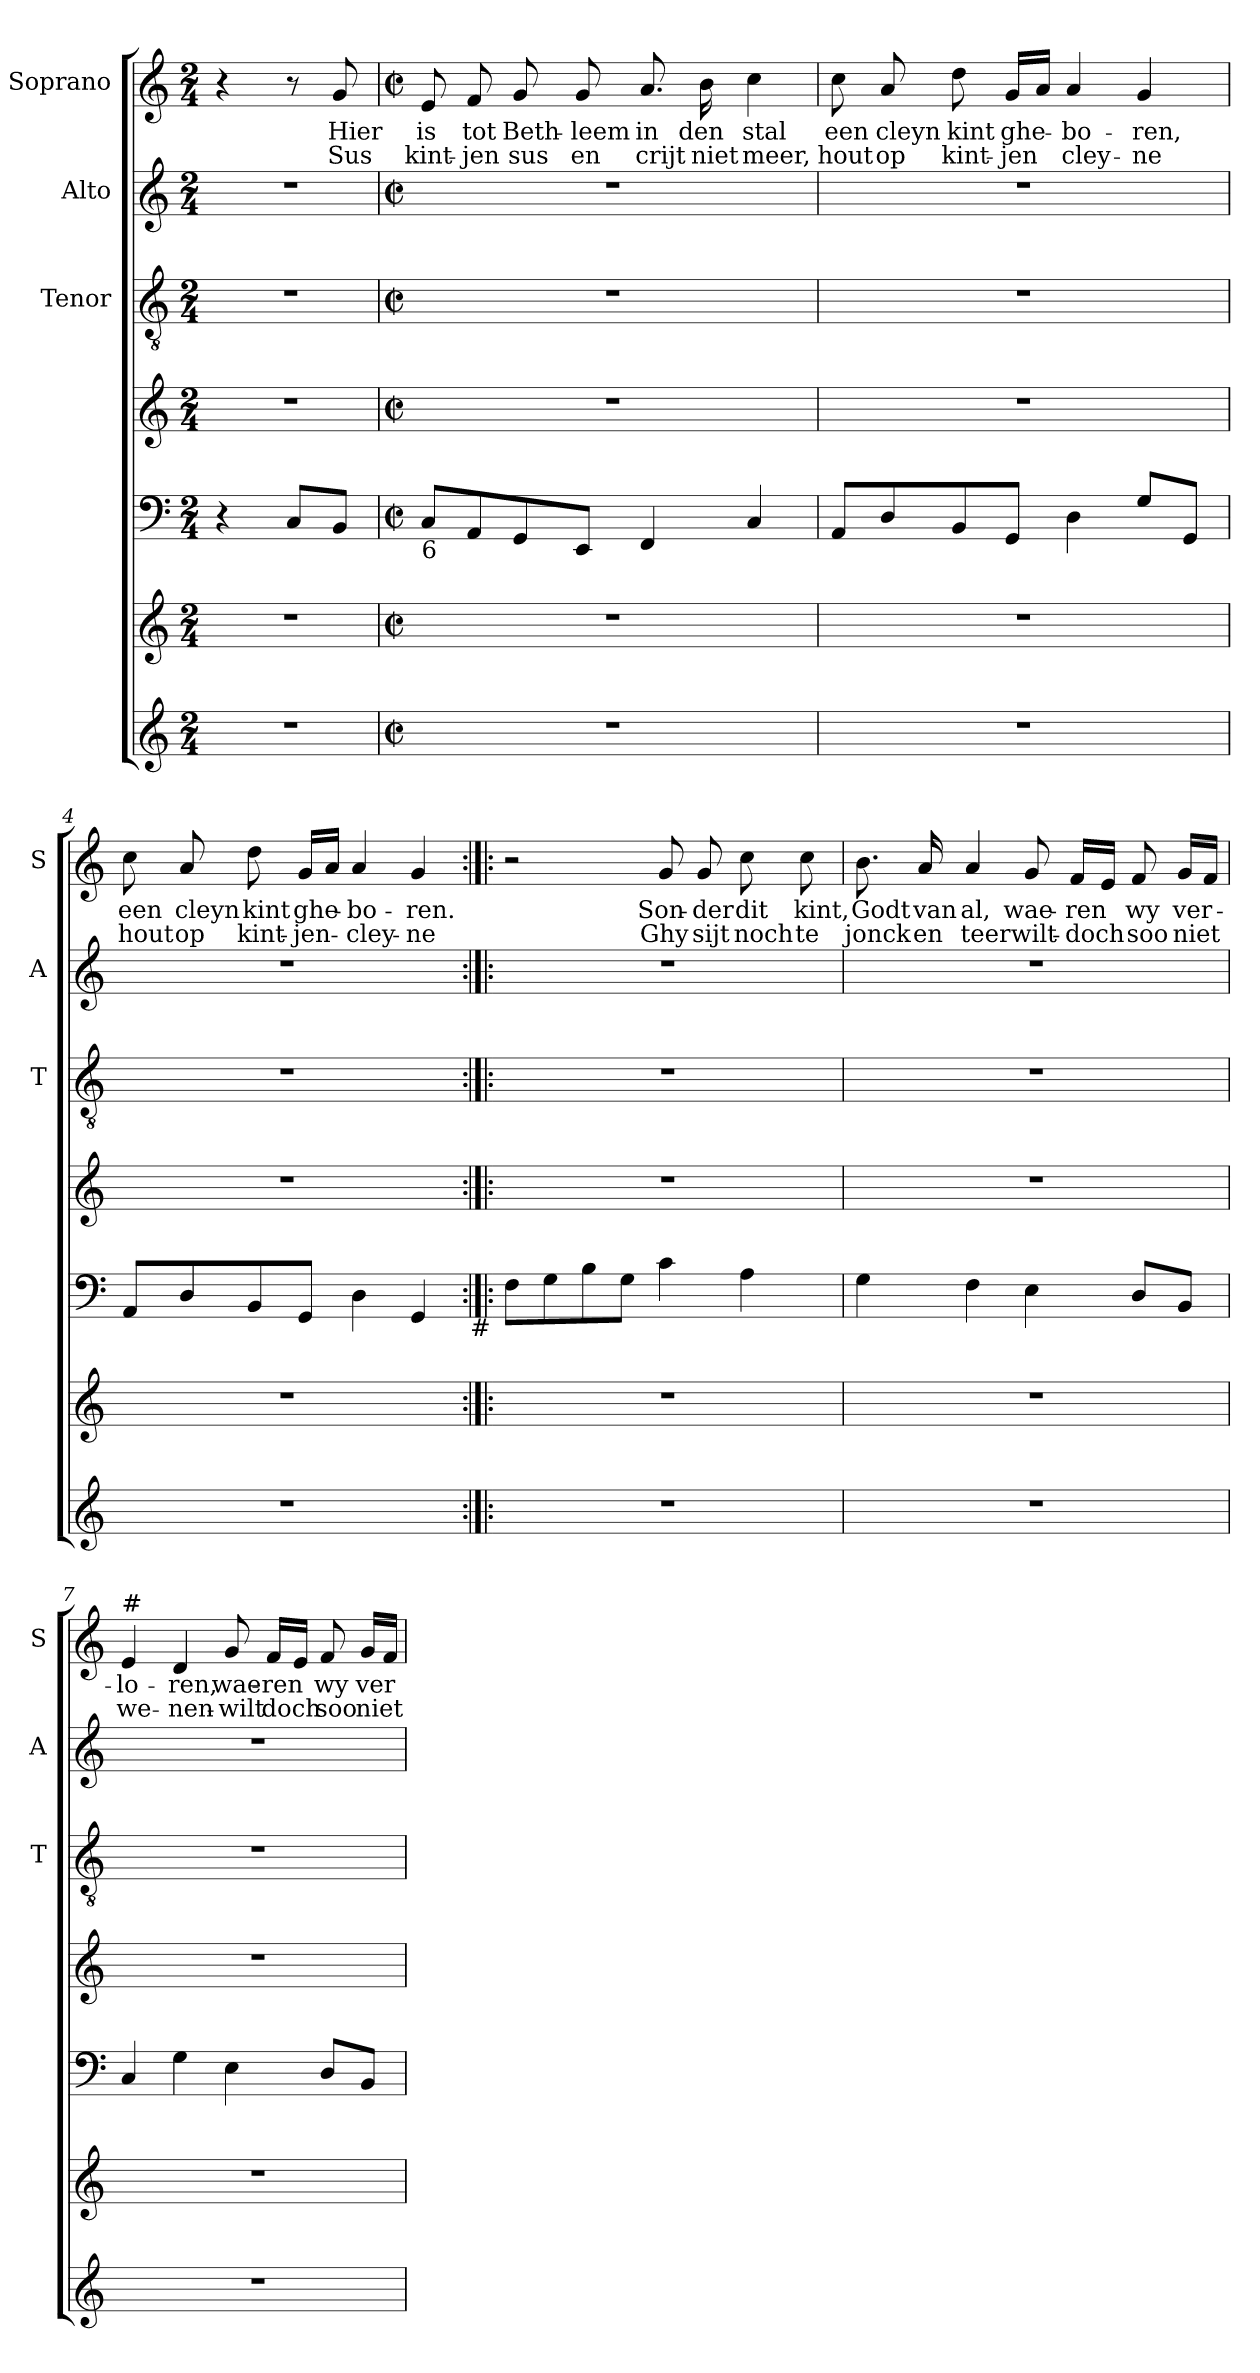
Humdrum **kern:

**kern	**kern	**kern	**kern	**kern	**kern	**kern	**text	**text
*part6	*part5	*part4	*part4	*part3	*part2	*part1	*part1	*part1
*staff7	*staff6	*staff5	*staff4	*staff3	*staff2	*staff1	*staff1	*staff1
*	*	*	*	*I"Tenor	*I"Alto	*I"Soprano	*	*
*	*	*	*	*I'T	*I'A	*I'S	*	*
*clefG2	*clefG2	*clefF4	*clefG2	*clefGv2	*clefG2	*clefG2	*	*
*k[]	*k[]	*k[]	*k[]	*k[]	*k[]	*k[]	*	*
*C:	*C:	*C:	*C:	*C:	*C:	*C:	*	*
*M2/4	*M2/4	*M2/4	*M2/4	*M2/4	*M2/4	*M2/4	*	*
=1	=1	=1	=1	=1	=1	=1	=1	=1
2r	2r	4r	2r	2r	2r	4r	.	.
.	.	8C/L	.	.	.	8ra	.	.
.	.	8BB/J	.	.	.	8g/	Hier	Sus
=2	=2	=2	=2	=2	=2	=2	=2	=2
*M2/2	*M2/2	*M2/2	*M2/2	*M2/2	*M2/2	*M2/2	*	*
*met(c|)	*met(c|)	*met(c|)	*met(c|)	*met(c|)	*met(c|)	*met(c|)	*	*
!	!	!LO:TX:b:t=6	!	!	!	!	!	!
1r	1r	8C/L	1r	1r	1r	8e/	is	kint-
.	.	8AA/	.	.	.	8f/	tot	-jen
.	.	8GG/	.	.	.	8g/	Beth-	sus
.	.	8EE/J	.	.	.	8g/	-leem	en
.	.	4FF/	.	.	.	8.a/	in	crijt
.	.	.	.	.	.	16b\	den	niet
.	.	4C/	.	.	.	4cc\	stal	meer,
=3	=3	=3	=3	=3	=3	=3	=3	=3
1r	1r	8AA/L	1r	1r	1r	8cc\	een	hout
.	.	8D/	.	.	.	8a/	cleyn	op
.	.	8BB/	.	.	.	8dd\	kint	kint-
.	.	8GG/J	.	.	.	16g/LL	ghe-	-jen
.	.	.	.	.	.	16a/JJ	.	.
.	.	4D\	.	.	.	4a/	-bo-	cley-
.	.	8G/L	.	.	.	4g/	-ren,	-ne
.	.	8GG/J	.	.	.	.	.	.
=4	=4	=4	=4	=4	=4	=4	=4	=4
1r	1r	8AA/L	1r	1r	1r	8cc\	een	hout
.	.	8D/	.	.	.	8a/	cleyn	op
.	.	8BB/	.	.	.	8dd\	kint	kint-
.	.	8GG/J	.	.	.	16g/LL	ghe-	-jen-
.	.	.	.	.	.	16a/JJ	.	.
.	.	4D\	.	.	.	4a/	-bo-	-cley-
.	.	4GG/	.	.	.	4g/	-ren.	-ne
!	!	!LO:TX:b:t=#	!	!	!	!	!	!
!!LO:LB:g=z
=5:|!|:	=5:|!|:	=5:|!|:	=5:|!|:	=5:|!|:	=5:|!|:	=5:|!|:	=5:|!|:	=5:|!|:
1r	1r	8F\L	1r	1r	1r	2r	.	.
.	.	8G\	.	.	.	.	.	.
.	.	8B\	.	.	.	.	.	.
.	.	8G\J	.	.	.	.	.	.
.	.	4c\	.	.	.	8g/	Son-	Ghy
.	.	.	.	.	.	8g/	-der	sijt
.	.	4A\	.	.	.	8cc\	dit	noch
.	.	.	.	.	.	8cc\	kint,	te
=6	=6	=6	=6	=6	=6	=6	=6	=6
1r	1r	4G\	1r	1r	1r	8.b\	Godt	jonck
.	.	.	.	.	.	16a/	van	en
.	.	4F\	.	.	.	4a/	al,	teer
.	.	4E\	.	.	.	8g/	wae-	wilt-
.	.	.	.	.	.	16f/LL	-ren	-doch
.	.	.	.	.	.	16e/JJ	.	.
.	.	8D/L	.	.	.	8f/	wy	soo
.	.	8BB/J	.	.	.	16g/LL	ver-	niet
.	.	.	.	.	.	16f/JJ	.	.
=7	=7	=7	=7	=7	=7	=7	=7	=7
!	!	!	!	!	!	!LO:TX:a:t=#	!	!
1r	1r	4C/	1r	1r	1r	4e/	-lo-	we-
.	.	4G\	.	.	.	4d/	-ren,	-nen-
.	.	4E\	.	.	.	8g/	wae-	-wilt
.	.	.	.	.	.	16f/LL	-ren	doch
.	.	.	.	.	.	16e/JJ	.	.
.	.	8D/L	.	.	.	8f/	wy	soo
.	.	8BB/J	.	.	.	16g/LL	ver	niet
.	.	.	.	.	.	16f/JJ	.	.
=	=	=	=	=	=	=	=	=
*-	*-	*-	*-	*-	*-	*-	*-	*-
